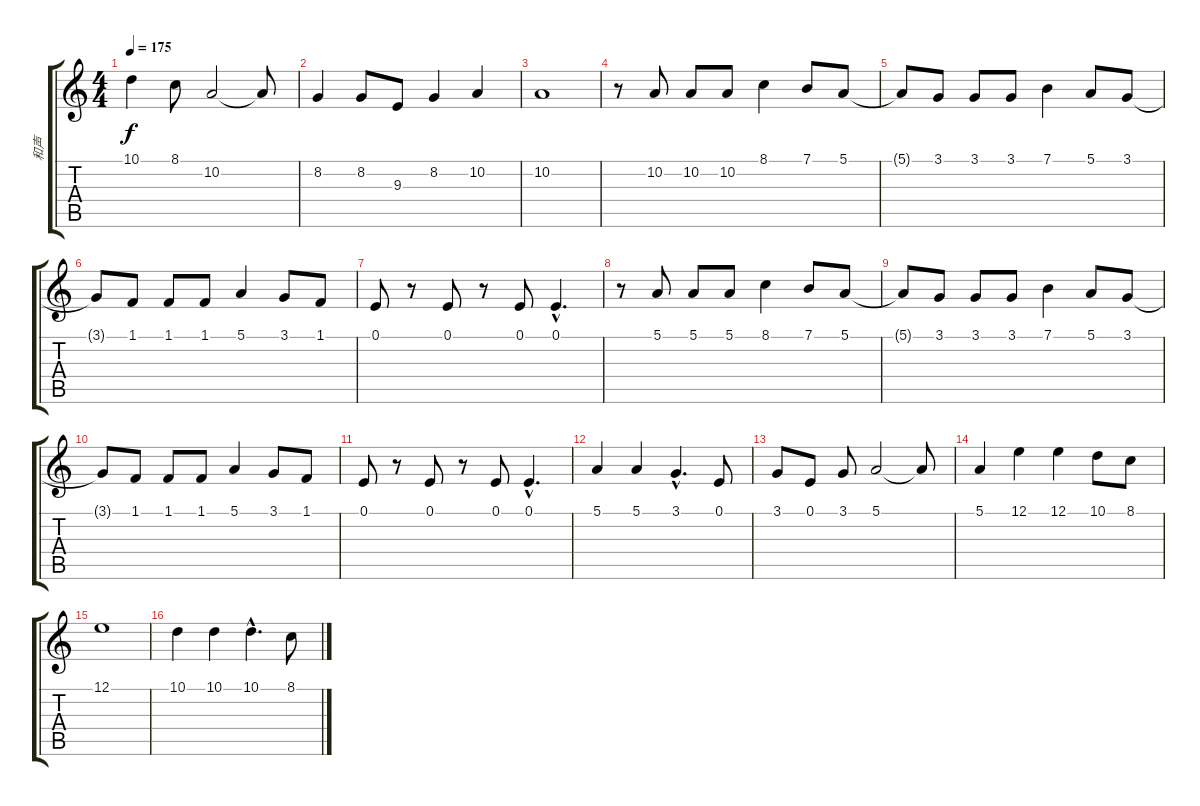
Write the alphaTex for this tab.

\track ("和声" "和声") {instrument brasssection}
\staff {score tabs}
\tuning (E4 B3 G3 D3 A2 E2) {hide}
\ts (4 4)
\tempo 175
\clef g2
\ks c
10.1.4{dy f} 8.1.8 10.2.2 10.2{t}.8 |
8.2.4 8.2.8 9.3.8 8.2.4 10.2.4 |
10.2.1 |
r.8 10.2.8 10.2.8 10.2.8 8.1.4 7.1.8 5.1.8 |
5.1{t}.8 3.1.8 3.1.8 3.1.8 7.1.4 5.1.8 3.1.8 |
3.1{t}.8 1.1.8 1.1.8 1.1.8 5.1.4 3.1.8 1.1.8 |
0.1.8 r.8 0.1.8 r.8 0.1.8 0.1{hac}.4{d} |
r.8 5.1.8 5.1.8 5.1.8 8.1.4 7.1.8 5.1.8 |
5.1{t}.8 3.1.8 3.1.8 3.1.8 7.1.4 5.1.8 3.1.8 |
3.1{t}.8 1.1.8 1.1.8 1.1.8 5.1.4 3.1.8 1.1.8 |
0.1.8 r.8 0.1.8 r.8 0.1.8 0.1{hac}.4{d} |
5.1.4 5.1.4 3.1{hac}.4{d} 0.1.8 |
3.1.8 0.1.8 3.1.8 5.1.2 5.1{t}.8 |
5.1.4 12.1.4 12.1.4 10.1.8 8.1.8 |
12.1.1 |
10.1.4 10.1.4 10.1{hac}.4{d} 8.1.8
